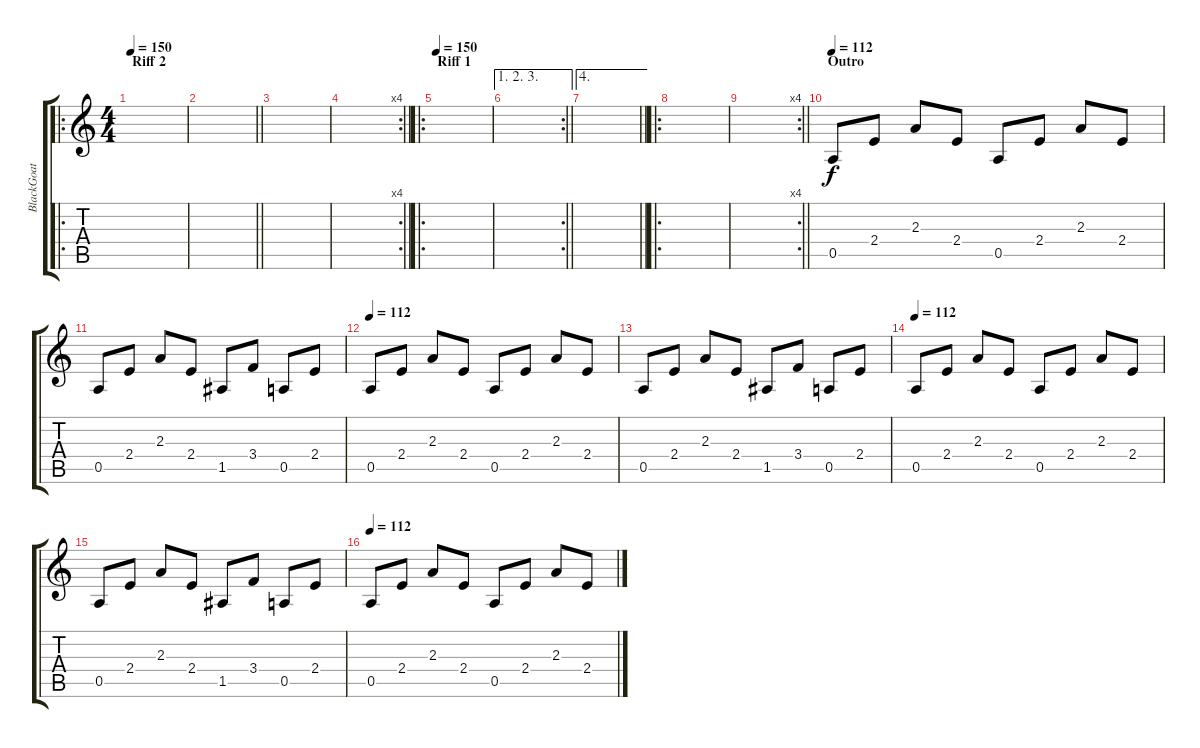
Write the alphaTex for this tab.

\track ("BlackGoat" "BlackGoat") {instrument acousticguitarnylon}
\staff {score tabs}
\tuning (E4 B3 G3 D3 A2 E2) {hide}
\ro
\ts (4 4)
\section ("" "Riff 2")
\tempo 150
\clef g2
\ks c
|
\barLineRight lightlight
|
|
\rc 4
\barLineRight lightlight
|
\ro
\section ("" "Riff 1")
\tempo 150
|
\ae (1 2 3)
\rc 2
\barLineRight lightlight
|
\ae 4
\barLineRight lightlight
|
\ro
|
\rc 4
\barLineRight lightlight
|
\section ("" "Outro")
\tempo 112
0.5.8 2.4.8 2.3.8 2.4.8 0.5.8 2.4.8 2.3.8 2.4.8 |
0.5.8 2.4.8 2.3.8 2.4.8 1.5.8 3.4.8 0.5.8 2.4.8 |
\tempo 112
0.5.8 2.4.8 2.3.8 2.4.8 0.5.8 2.4.8 2.3.8 2.4.8 |
0.5.8 2.4.8 2.3.8 2.4.8 1.5.8 3.4.8 0.5.8 2.4.8 |
\tempo 112
0.5.8 2.4.8 2.3.8 2.4.8 0.5.8 2.4.8 2.3.8 2.4.8 |
0.5.8 2.4.8 2.3.8 2.4.8 1.5.8 3.4.8 0.5.8 2.4.8 |
\tempo 112
0.5.8 2.4.8 2.3.8 2.4.8 0.5.8 2.4.8 2.3.8 2.4.8
